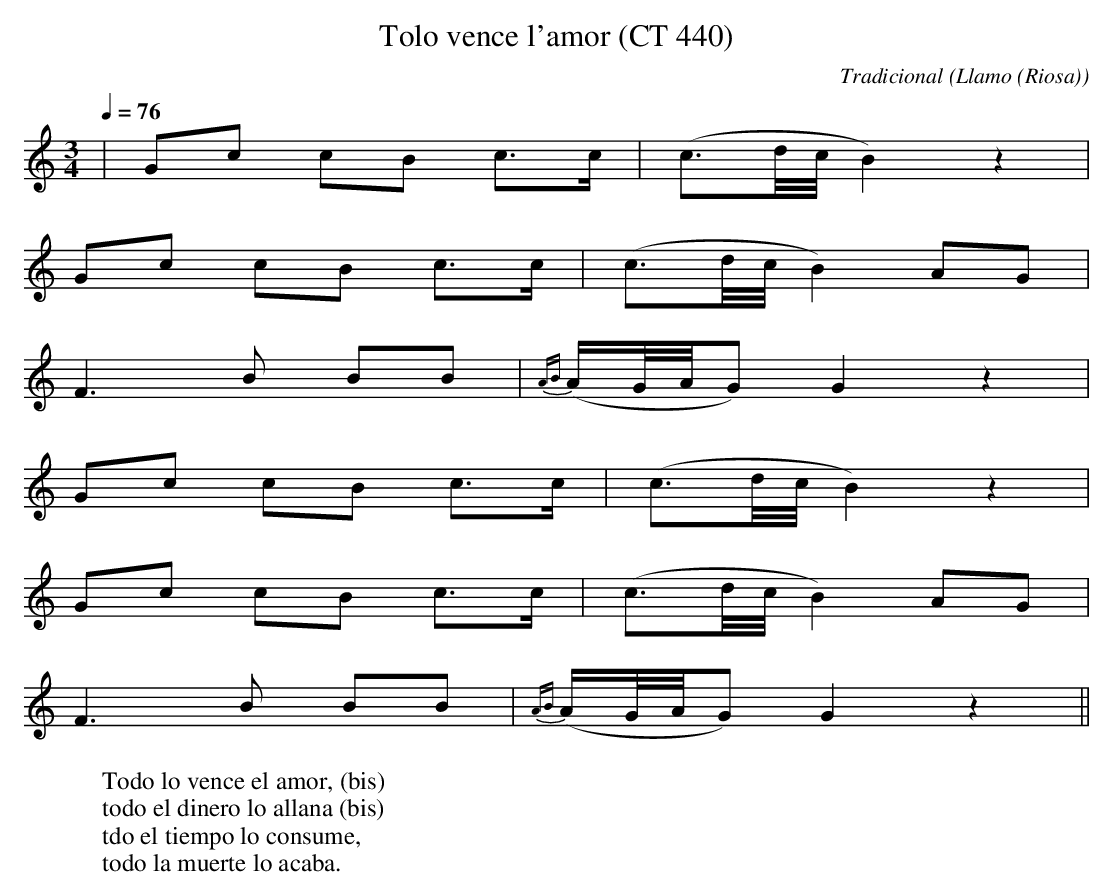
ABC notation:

X:1
T:Tolo vence l'amor (CT 440)
C:Tradicional
O:Llamo (Riosa)
M:3/4
L:1/8
Q:1/4=76
K:C
|Gc cB c>c|(c3/2d/4c/4 B2) z2|
Gc cB c>c|(c3/2d/4c/4 B2) AG|
F3 B BB|{AB}(A/G/4A/4G) G2 z2|
Gc cB c>c|(c3/2d/4c/4 B2) z2|
Gc cB c>c|(c3/2d/4c/4 B2) AG|
F3 B BB|{AB}(A/G/4A/4G) G2 z2||
W:Todo lo vence el amor, (bis)
W:todo el dinero lo allana (bis)
W:tdo el tiempo lo consume,
W:todo la muerte lo acaba.
W:
